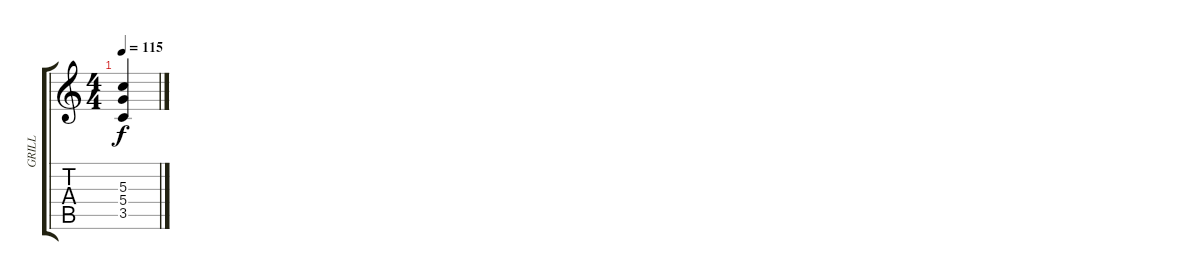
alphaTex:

\track ("GRILL" "GRILL") {instrument distortionguitar}
\staff {score tabs}
\tuning (E4 B3 G3 D3 A2 E2) {hide}
\ts (4 4)
\tempo 115
\clef g2
\ks c
(5.3 5.4 3.5).4{dy f}
